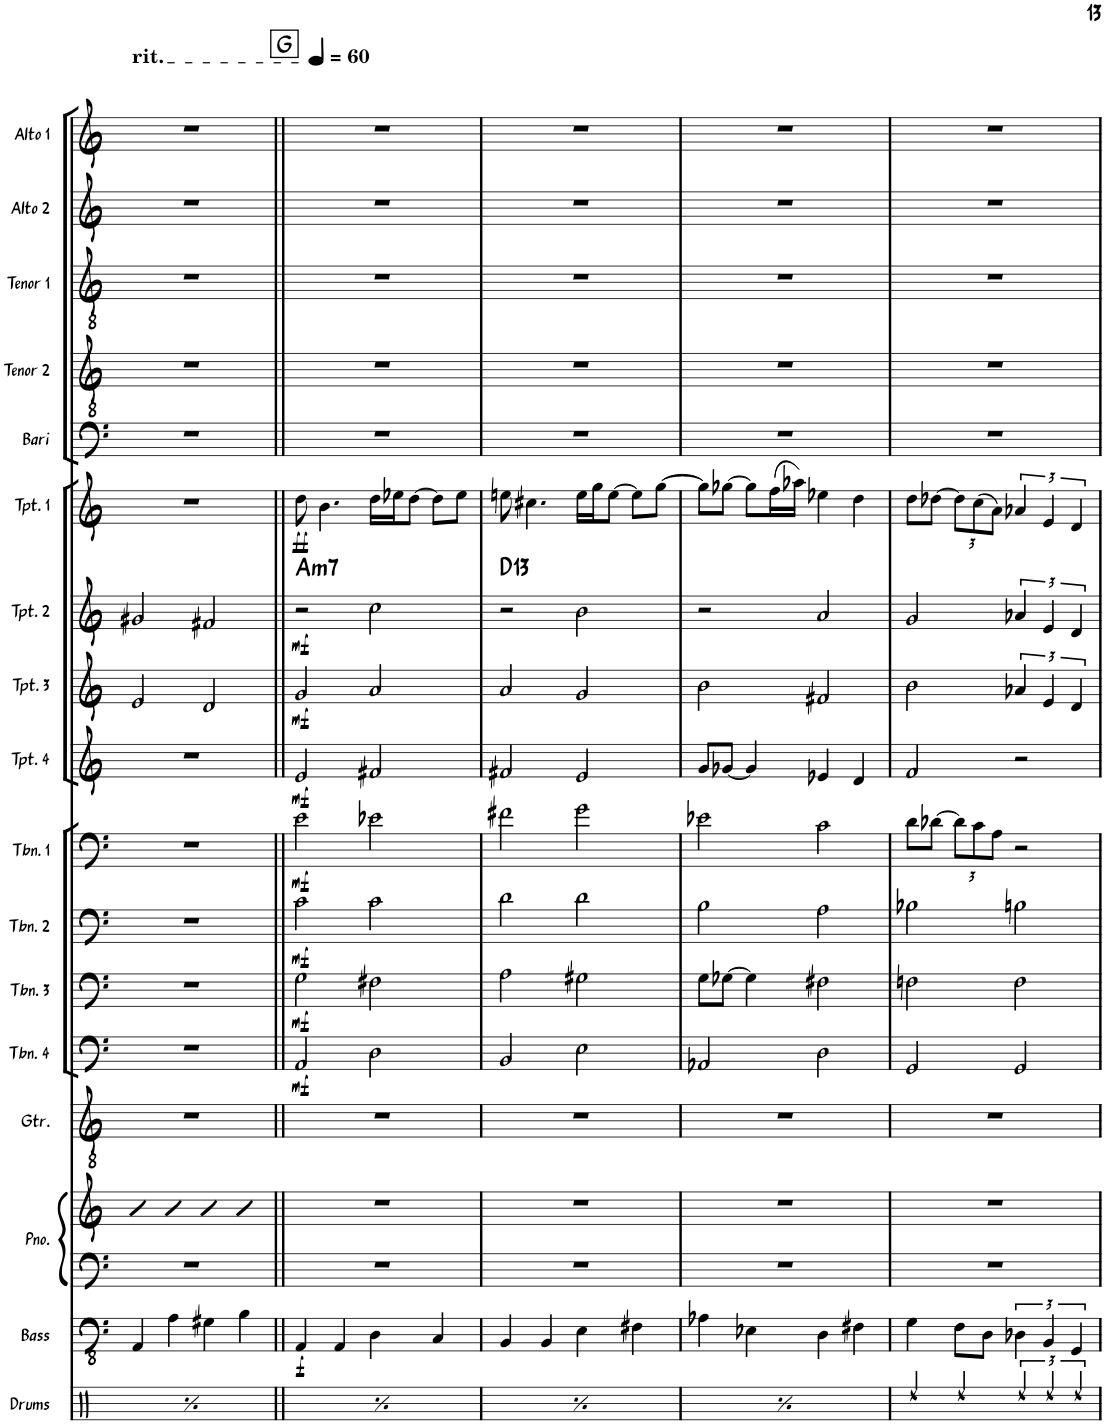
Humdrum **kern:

**kern	**kern	**dynam	**kern	**kern	**kern	**kern	**dynam	**kern	**dynam	**kern	**dynam	**kern	**dynam	**kern	**dynam	**kern	**dynam	**kern	**dynam	**harte	**kern	**dynam	**kern	**kern	**kern	**kern	**kern
*part17	*part16	*part16	*part15	*part15	*part14	*part13	*part13	*part12	*part12	*part11	*part11	*part10	*part10	*part9	*part9	*part8	*part8	*part7	*part7	*part7	*part6	*part6	*part5	*part4	*part3	*part2	*part1
*staff18	*staff17	*staff17	*staff16	*staff15	*staff14	*staff13	*staff13	*staff12	*staff12	*staff11	*staff11	*staff10	*staff10	*staff9	*staff9	*staff8	*staff8	*staff7	*staff7	*	*staff6	*staff6	*staff5	*staff4	*staff3	*staff2	*staff1
*I"Drums	*I"Bass	*	*I"Piano	*	*I"Guitar	*I"Trombone 4	*	*I"Trombone 3	*	*I"Trombone 2	*	*I"Trombone 1	*	*I"Trumpet 4	*	*I"Trumpet 3	*	*I"Trumpet 2	*	*	*I"Trumpet 1	*	*I"Bari Sax	*I"Tenor Sax 2	*I"Tenor Sax 1	*I"Alto Sax 2	*I"Alto Sax 1
*I'Drums	*I'Bass	*	*I'Pno.	*	*I'Gtr.	*I'Tbn. 4	*	*I'Tbn. 3	*	*I'Tbn. 2	*	*I'Tbn. 1	*	*I'Tpt. 4	*	*I'Tpt. 3	*	*I'Tpt. 2	*	*	*I'Tpt. 1	*	*I'Bari	*I'Tenor 2	*I'Tenor 1	*I'Alto 2	*I'Alto 1
!!LO:PB:g=z
*clefX	*clefFv4	*	*clefF4	*clefG2	*clefGv2	*clefF4	*	*clefF4	*	*clefF4	*	*clefF4	*	*clefG2	*	*clefG2	*	*clefG2	*	*	*clefG2	*	*clefF4	*clefGv2	*clefGv2	*clefG2	*clefG2
*	*	*	*	*	*	*	*	*	*	*	*	*	*	*Trd1c2	*	*Trd1c2	*	*Trd1c2	*	*	*Trd1c2	*	*Trd12c21	*Trd8c14	*Trd8c14	*Trd5c9	*Trd5c9
*k[]	*k[]	*	*k[]	*k[]	*k[]	*k[]	*	*k[]	*	*k[]	*	*k[]	*	*k[]	*	*k[]	*	*k[]	*	*	*k[]	*	*k[]	*k[]	*k[]	*k[]	*k[]
*M4/4	*M4/4	*	*M4/4	*M4/4	*M4/4	*M4/4	*	*M4/4	*	*M4/4	*	*M4/4	*	*M4/4	*	*M4/4	*	*M4/4	*	*	*M4/4	*	*M4/4	*M4/4	*M4/4	*M4/4	*M4/4
=54	=54	=54	=54	=54	=54	=54	=54	=54	=54	=54	=54	=54	=54	=54	=54	=54	=54	=54	=54	=54	=54	=54	=54	=54	=54	=54	=54
!	!	!	!	!	!	!	!	!	!	!	!	!	!	!	!	!	!	!	!	!	!	!	!	!	!	!	!LO:TX:a:t=rit.
4Rdd/	4AAA/	.	1r	4b	1r	1r	.	1r	.	1r	.	1r	.	1r	.	2e/	.	2g#X/	.	.	1r	.	1r	1r	1r	1r	1r
4Rdd/	4AA\	.	.	4b	.	.	.	.	.	.	.	.	.	.	.	.	.	.	.	.	.	.	.	.	.	.	.
4Rdd/	4GG#X\	.	.	4b	.	.	.	.	.	.	.	.	.	.	.	2d/	.	2f#X/	.	.	.	.	.	.	.	.	.
4Rdd/	4BB\	.	.	4b	.	.	.	.	.	.	.	.	.	.	.	.	.	.	.	.	.	.	.	.	.	.	.
=55||	=55||	=55||	=55||	=55||	=55||	=55||	=55||	=55||	=55||	=55||	=55||	=55||	=55||	=55||	=55||	=55||	=55||	=55||	=55||	=55||	=55||	=55||	=55||	=55||	=55||	=55||	=55||
!!LO:REH:place=s1:a:B:rj:fs=14:t=G
*	*	*	*	*	*	*	*	*	*	*	*	*	*	*	*	*	*	*	*	*	*	*	*	*	*	*	*MM60
!	!	!LO:DY:b	!	!	!	!	!LO:DY:b	!	!LO:DY:b	!	!LO:DY:b	!	!LO:DY:b	!	!LO:DY:b	!	!LO:DY:b	!	!LO:DY:b	!LO:H:kt=m7	!	!LO:DY:b	!	!	!	!	!
4Rdd/	4AAA/	f	1r	1r	1r	2AA/	mf	2G\	mf	2c\	mf	2e\	mf	2e/	mf	2g/	mf	2r	mf	A:min7	8dd\	ff	1r	1r	1r	1r	1r
.	.	.	.	.	.	.	.	.	.	.	.	.	.	.	.	.	.	.	.	.	4.b\	.	.	.	.	.	.
4Rdd/	4AAA/	.	.	.	.	.	.	.	.	.	.	.	.	.	.	.	.	.	.	.	.	.	.	.	.	.	.
4Rdd/	4DD\	.	.	.	.	2D\	.	2F#X\	.	2c\	.	2e-X\	.	2f#X/	.	2a/	.	2cc\	.	.	16dd\LL	.	.	.	.	.	.
.	.	.	.	.	.	.	.	.	.	.	.	.	.	.	.	.	.	.	.	.	16ee-X\J	.	.	.	.	.	.
.	.	.	.	.	.	.	.	.	.	.	.	.	.	.	.	.	.	.	.	.	[8dd\J	.	.	.	.	.	.
4Rdd/	4CC/	.	.	.	.	.	.	.	.	.	.	.	.	.	.	.	.	.	.	.	8dd\L]	.	.	.	.	.	.
.	.	.	.	.	.	.	.	.	.	.	.	.	.	.	.	.	.	.	.	.	8ee-\J	.	.	.	.	.	.
=56	=56	=56	=56	=56	=56	=56	=56	=56	=56	=56	=56	=56	=56	=56	=56	=56	=56	=56	=56	=56	=56	=56	=56	=56	=56	=56	=56
!	!	!	!	!	!	!	!	!	!	!	!	!	!	!	!	!	!	!	!	!LO:H:kt=13	!	!	!	!	!	!	!
4Rdd/	4BBB/	.	1r	1r	1r	2BB/	.	2A\	.	2d\	.	2f#X\	.	2f#X/	.	2a/	.	2r	.	D:9(11,13)	8een\	.	1r	1r	1r	1r	1r
.	.	.	.	.	.	.	.	.	.	.	.	.	.	.	.	.	.	.	.	.	4.cc#X\	.	.	.	.	.	.
4Rdd/	4BBB/	.	.	.	.	.	.	.	.	.	.	.	.	.	.	.	.	.	.	.	.	.	.	.	.	.	.
4Rdd/	4EE\	.	.	.	.	2E\	.	2G#X\	.	2d\	.	2g\	.	2e/	.	2g/	.	2b\	.	.	16ee\LL	.	.	.	.	.	.
.	.	.	.	.	.	.	.	.	.	.	.	.	.	.	.	.	.	.	.	.	16gg\J	.	.	.	.	.	.
.	.	.	.	.	.	.	.	.	.	.	.	.	.	.	.	.	.	.	.	.	[8ee\J	.	.	.	.	.	.
4Rdd/	4FF#X\	.	.	.	.	.	.	.	.	.	.	.	.	.	.	.	.	.	.	.	8ee\L]	.	.	.	.	.	.
.	.	.	.	.	.	.	.	.	.	.	.	.	.	.	.	.	.	.	.	.	[8gg\J	.	.	.	.	.	.
=57	=57	=57	=57	=57	=57	=57	=57	=57	=57	=57	=57	=57	=57	=57	=57	=57	=57	=57	=57	=57	=57	=57	=57	=57	=57	=57	=57
4Rdd/	4AA-X\	.	1r	1r	1r	2AA-X/	.	8G\L	.	2B\	.	2e-X\	.	8g/L	.	2b\	.	2r	.	.	8gg\L]	.	1r	1r	1r	1r	1r
.	.	.	.	.	.	.	.	[8G-X\J	.	.	.	.	.	[8g-X/J	.	.	.	.	.	.	[8gg-X\J	.	.	.	.	.	.
4Rdd/	4EE-X\	.	.	.	.	.	.	4G-\]	.	.	.	.	.	4g-/]	.	.	.	.	.	.	8gg-\L]	.	.	.	.	.	.
.	.	.	.	.	.	.	.	.	.	.	.	.	.	.	.	.	.	.	.	.	(16ff\L	.	.	.	.	.	.
.	.	.	.	.	.	.	.	.	.	.	.	.	.	.	.	.	.	.	.	.	16aa-X\JJ)	.	.	.	.	.	.
4Rdd/	4DD\	.	.	.	.	2D\	.	2F#X\	.	2A\	.	2c\	.	4e-X/	.	2f#X/	.	2a/	.	.	4ee-X\	.	.	.	.	.	.
4Rdd/	4FF#X\	.	.	.	.	.	.	.	.	.	.	.	.	4d/	.	.	.	.	.	.	4dd\	.	.	.	.	.	.
=58	=58	=58	=58	=58	=58	=58	=58	=58	=58	=58	=58	=58	=58	=58	=58	=58	=58	=58	=58	=58	=58	=58	=58	=58	=58	=58	=58
4Rdd/	4GG\	.	1r	1r	1r	2GG/	.	2Fn\	.	2B-X\	.	8d\L	.	2f/	.	2b\	.	2g/	.	.	8dd\L	.	1r	1r	1r	1r	1r
.	.	.	.	.	.	.	.	.	.	.	.	[8d-X\J	.	.	.	.	.	.	.	.	[8dd-X\J	.	.	.	.	.	.
*	*	*	*	*	*	*	*	*	*	*	*	*Xbrackettup	*	*	*	*	*	*	*	*	*Xbrackettup	*	*	*	*	*	*
4Rdd/	8FF\L	.	.	.	.	.	.	.	.	.	.	12d-\L]	.	.	.	.	.	.	.	.	12dd-\L]	.	.	.	.	.	.
.	.	.	.	.	.	.	.	.	.	.	.	12c\	.	.	.	.	.	.	.	.	(12cc\	.	.	.	.	.	.
.	8DD\J	.	.	.	.	.	.	.	.	.	.	.	.	.	.	.	.	.	.	.	.	.	.	.	.	.	.
.	.	.	.	.	.	.	.	.	.	.	.	12A\J	.	.	.	.	.	.	.	.	12a\J)	.	.	.	.	.	.
*	*	*	*	*	*	*	*	*	*	*	*	*	*	*	*	*	*	*	*	*	*brackettup	*	*	*	*	*	*
6Rdd/	6DD-X\	.	.	.	.	2GG/	.	2F\	.	2Bn\	.	2r	.	2r	.	6a-X/	.	6a-X/	.	.	6a-X/	.	.	.	.	.	.
6Rdd/	6BBB/	.	.	.	.	.	.	.	.	.	.	.	.	.	.	6e/	.	6e/	.	.	6e/	.	.	.	.	.	.
6Rdd/	6GGG/	.	.	.	.	.	.	.	.	.	.	.	.	.	.	6d/	.	6d/	.	.	6d/	.	.	.	.	.	.
=	=	=	=	=	=	=	=	=	=	=	=	=	=	=	=	=	=	=	=	=	=	=	=	=	=	=	=
*-	*-	*-	*-	*-	*-	*-	*-	*-	*-	*-	*-	*-	*-	*-	*-	*-	*-	*-	*-	*-	*-	*-	*-	*-	*-	*-	*-
